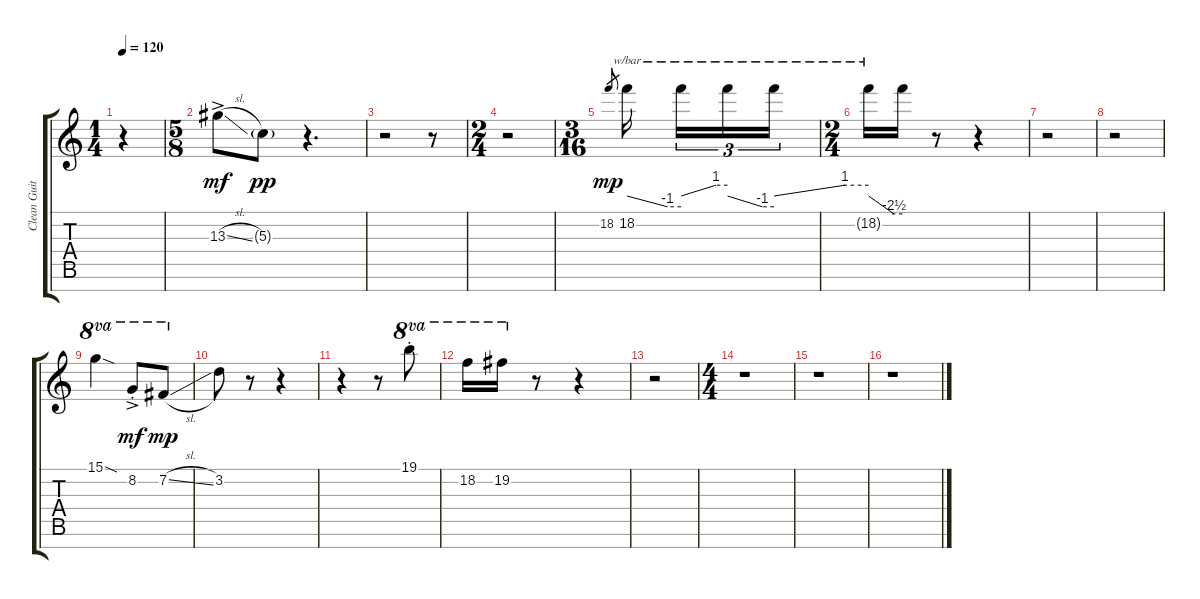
\track ("Clean Guitar" "Clean Guit") {instrument electricguitarclean}
\staff {score tabs}
\tuning (E4 B3 G3 D3 A2 E2 B1) {hide}
\ts (1 4)
\tempo 120
\clef g2
\ks c
r.4{dy mp} |
\ts (5 8)
13.3{sl ac}.8{dy mf} 5.3{g}.8{dy pp} r.4{d} |
r.2 r.8 |
\ts (2 4)
r.2 |
\ts (3 16)
18.2.8{gr dy mp} 18.2.16{tbe (custom default 0 0 45 -4 60 -4)} 18.2{t}.16{tu (3 2) tbe (custom default 0 0 45 4 60 4)} 18.2{t}.16{tu (3 2) tbe (custom default 0 0 45 -4 60 -4)} 18.2{t}.16{tu (3 2) tbe (custom default 0 0 45 4 60 4)} |
\ts (2 4)
18.2{t}.16{tbe (custom default 0 0 45 -10 60 -10)} 18.2{t}.16 r.8 r.4 |
r.2 |
r.2 |
15.1{sod}.4{ot 8va} 8.2{ac st}.8{ot 8va dy mf} 7.2{sl}.8{ot 8va dy mp} |
3.2.8 r.8 r.4 |
r.4 r.8 19.1{st}.8{ot 8va} |
18.2.16{ot 8va} 19.2.16{ot 8va} r.8 r.4 |
r.2 |
\ts (4 4)
r.1 |
r.1 |
r.1
